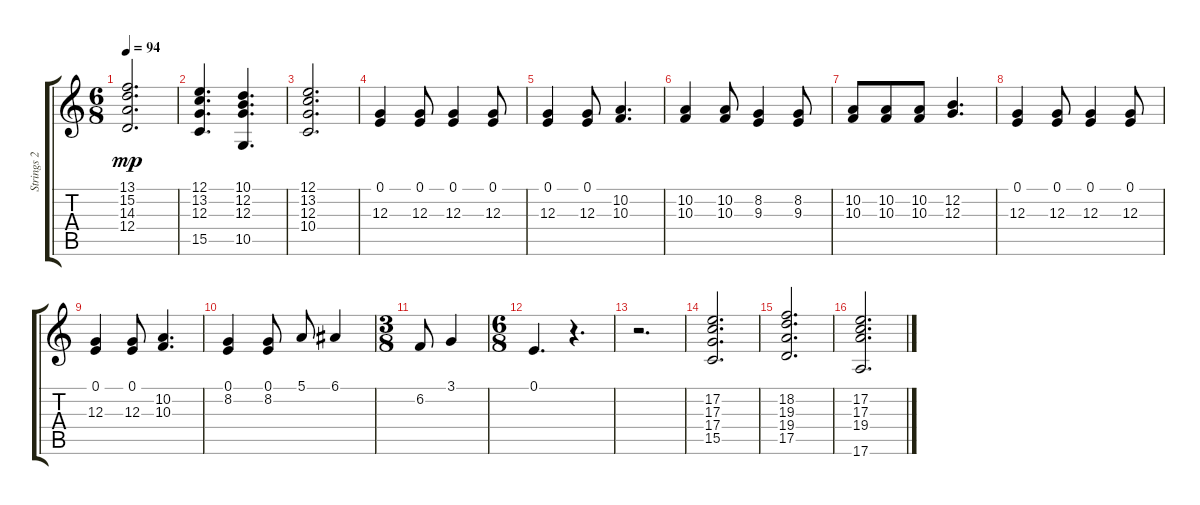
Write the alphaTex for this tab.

\track ("Strings 2" "Strings 2") {instrument stringensemble2}
\staff {score tabs}
\tuning (E4 B3 G3 D3 A2 E2) {hide}
\ts (6 8)
\tempo 94
\clef g2
\ks c
(13.1 15.2 14.3 12.4).2{d dy mp} |
(12.1 13.2 12.3 15.5).4{d} (10.1 12.2 12.3 10.5).4{d} |
(12.1 13.2 12.3 10.4).2{d} |
(0.1 12.3).4{instrument trombone} (0.1 12.3).8 (0.1 12.3).4 (0.1 12.3).8 |
(0.1 12.3).4 (0.1 12.3).8 (10.2 10.3).4{d} |
(10.2 10.3).4 (10.2 10.3).8 (8.2 9.3).4 (8.2 9.3).8 |
(10.2 10.3).8 (10.2 10.3).8 (10.2 10.3).8 (12.2 12.3).4{d} |
(0.1 12.3).4 (0.1 12.3).8 (0.1 12.3).4 (0.1 12.3).8 |
(0.1 12.3).4 (0.1 12.3).8 (10.2 10.3).4{d} |
(0.1 8.2).4 (0.1 8.2).8 5.1.8 6.1.4 |
\ts (3 8)
6.2.8 3.1.4 |
\ts (6 8)
0.1.4{d} r.4{d} |
r.2{d} |
(17.2 17.3 17.4 15.5).2{d instrument stringensemble1} |
(18.2 19.3 19.4 17.5).2{d} |
(17.2 17.3 19.4 17.6).2{d}
